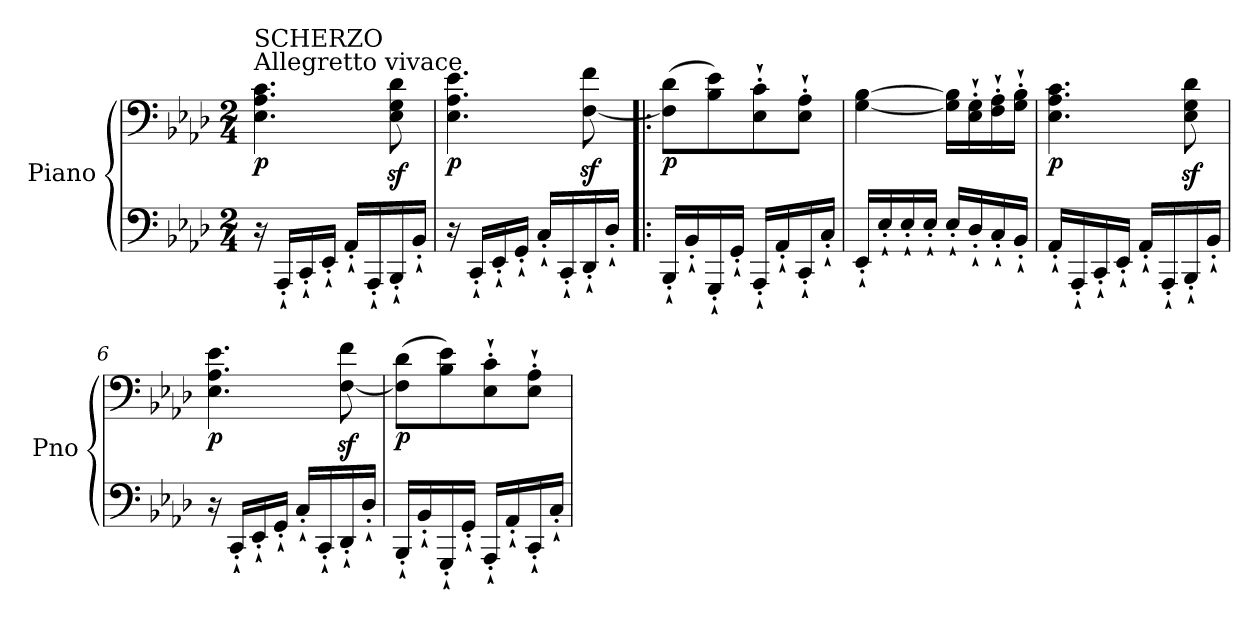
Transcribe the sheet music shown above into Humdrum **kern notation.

**kern	**kern	**dynam
*part1	*part1	*part1
*staff2	*staff1	*staff1/2
*I"Piano	*	*
*I'Pno	*	*
*clefF4	*clefF4	*
*k[b-e-a-d-]	*k[b-e-a-d-]	*
*A-:	*A-:	*
*M2/4	*M2/4	*
=1	=1	=1
!	!LO:TX:a:t=SCHERZO\nAllegretto vivace	!
!	!	!LO:DY:b
16r	4.E-\ 4.A-\ 4.c\	p
16AAA-`'/LL	.	.
16CC`'/	.	.
16EE-`'/JJ	.	.
16AA-`'/LL	.	.
16AAA-`'/	.	.
16BBB-`'/	8E-\z< 8G\z< 8d-\z<	.
16BB-`'/JJ	.	.
=2	=2	=2
!	!	!LO:DY:b
16r	4.E-\ 4.A-\ 4.e-\	p
16CC`'/LL	.	.
16EE-`'/	.	.
16GG`'/JJ	.	.
16C`'/LL	.	.
16CC`'/	.	.
16DD-`'/	[8F\z< 8f\z<	.
16D-`'/JJ	.	.
=3!|:	=3!|:	=3!|:
!	!	!LO:DY:b
16BBB-`'/LL	(8F\] 8d-\L	p
16BB-`'/	.	.
16GGG`'/	8B-\ 8e-\)	.
16GG`'/JJ	.	.
16AAA-`'/LL	8E-\`' 8c\`'	.
16AA-`'/	.	.
16CC`'/	8E-\`' 8A-\`'J	.
16C`'/JJ	.	.
=4	=4	=4
16EE-`'/LL	[4G\ [4B-\	.
16E-`'/	.	.
16E-`'/	.	.
16E-`'/JJ	.	.
16E-`'/LL	16G\] 16B-\]LL	.
16D-`'/	16E-\`' 16G\`'	.
16C`'/	16F\`' 16A-\`'	.
16BB-`'/JJ	16G\`' 16B-\`'JJ	.
=5	=5	=5
!	!	!LO:DY:b
16AA-`'/LL	4.E-\ 4.A-\ 4.c\	p
16AAA-`'/	.	.
16CC`'/	.	.
16EE-`'/JJ	.	.
16AA-`'/LL	.	.
16AAA-`'/	.	.
16BBB-`'/	8E-\z< 8G\z< 8d-\z<	.
16BB-`'/JJ	.	.
!!LO:LB:g=z
=6	=6	=6
!	!	!LO:DY:b
16r	4.E-\ 4.A-\ 4.e-\	p
16CC`'/LL	.	.
16EE-`'/	.	.
16GG`'/JJ	.	.
16C`'/LL	.	.
16CC`'/	.	.
16DD-`'/	[8F\z< 8f\z<	.
16D-`'/JJ	.	.
=7	=7	=7
!	!	!LO:DY:b
16BBB-`'/LL	(8F\] 8d-\L	p
16BB-`'/	.	.
16GGG`'/	8B-\ 8e-\)	.
16GG`'/JJ	.	.
16AAA-`'/LL	8E-\`' 8c\`'	.
16AA-`'/	.	.
16CC`'/	8E-\`' 8A-\`'J	.
16C`'/JJ	.	.
=	=	=
*-	*-	*-
